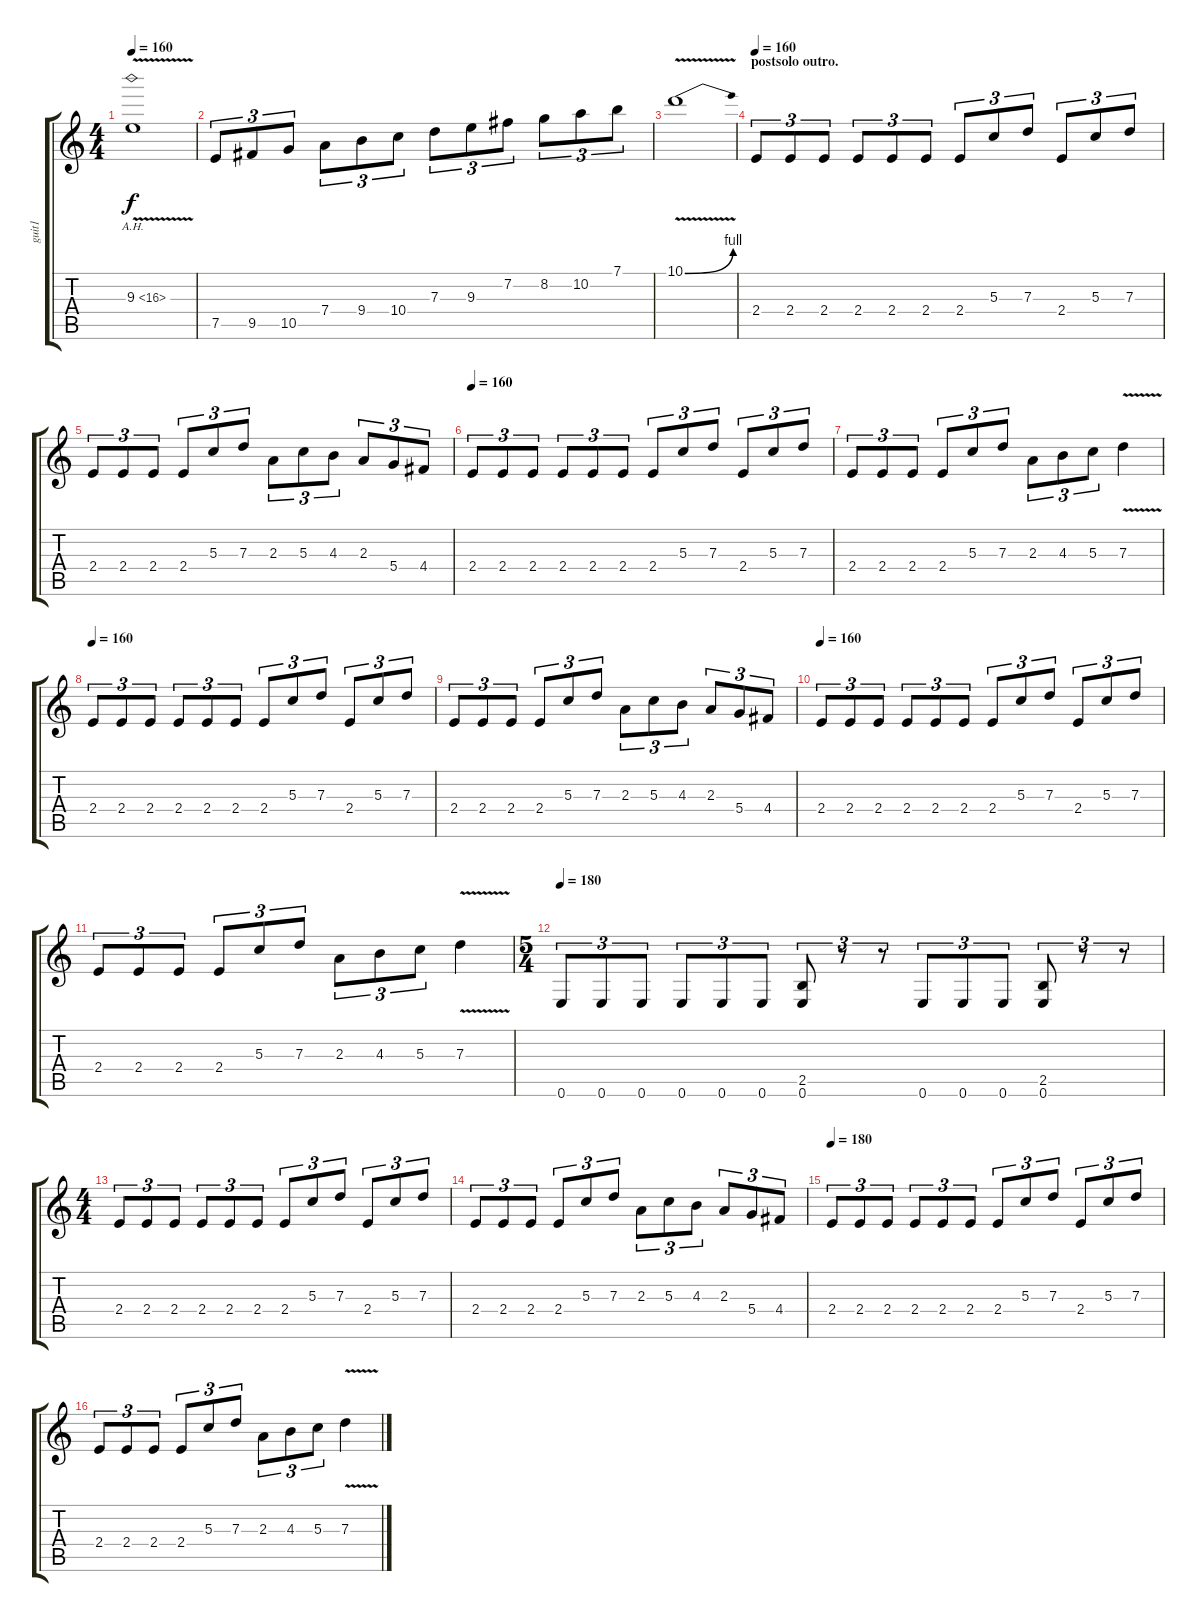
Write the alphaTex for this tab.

\track ("guit1" "guit1") {instrument distortionguitar}
\staff {score tabs}
\tuning (E4 B3 G3 D3 A2 E2) {hide}
\ts (4 4)
\tempo 160
\clef g2
\ks c
9.3{ah 7 v}.1{dy f} |
7.5.8{tu (3 2)} 9.5.8{tu (3 2)} 10.5.8{tu (3 2)} 7.4.8{tu (3 2)} 9.4.8{tu (3 2)} 10.4.8{tu (3 2)} 7.3.8{tu (3 2)} 9.3.8{tu (3 2)} 7.2.8{tu (3 2)} 8.2.8{tu (3 2)} 10.2.8{tu (3 2)} 7.1.8{tu (3 2)} |
10.1{be (bend 0 0 60 4) v}.1 |
\section ("" "postsolo outro.")
\tempo 160
2.4.8{tu (3 2)} 2.4.8{tu (3 2)} 2.4.8{tu (3 2)} 2.4.8{tu (3 2)} 2.4.8{tu (3 2)} 2.4.8{tu (3 2)} 2.4.8{tu (3 2)} 5.3.8{tu (3 2)} 7.3.8{tu (3 2)} 2.4.8{tu (3 2)} 5.3.8{tu (3 2)} 7.3.8{tu (3 2)} |
2.4.8{tu (3 2)} 2.4.8{tu (3 2)} 2.4.8{tu (3 2)} 2.4.8{tu (3 2)} 5.3.8{tu (3 2)} 7.3.8{tu (3 2)} 2.3.8{tu (3 2)} 5.3.8{tu (3 2)} 4.3.8{tu (3 2)} 2.3.8{tu (3 2)} 5.4.8{tu (3 2)} 4.4.8{tu (3 2)} |
\tempo 160
2.4.8{tu (3 2)} 2.4.8{tu (3 2)} 2.4.8{tu (3 2)} 2.4.8{tu (3 2)} 2.4.8{tu (3 2)} 2.4.8{tu (3 2)} 2.4.8{tu (3 2)} 5.3.8{tu (3 2)} 7.3.8{tu (3 2)} 2.4.8{tu (3 2)} 5.3.8{tu (3 2)} 7.3.8{tu (3 2)} |
2.4.8{tu (3 2)} 2.4.8{tu (3 2)} 2.4.8{tu (3 2)} 2.4.8{tu (3 2)} 5.3.8{tu (3 2)} 7.3.8{tu (3 2)} 2.3.8{tu (3 2)} 4.3.8{tu (3 2)} 5.3.8{tu (3 2)} 7.3{v}.4 |
\tempo 160
2.4.8{tu (3 2)} 2.4.8{tu (3 2)} 2.4.8{tu (3 2)} 2.4.8{tu (3 2)} 2.4.8{tu (3 2)} 2.4.8{tu (3 2)} 2.4.8{tu (3 2)} 5.3.8{tu (3 2)} 7.3.8{tu (3 2)} 2.4.8{tu (3 2)} 5.3.8{tu (3 2)} 7.3.8{tu (3 2)} |
2.4.8{tu (3 2)} 2.4.8{tu (3 2)} 2.4.8{tu (3 2)} 2.4.8{tu (3 2)} 5.3.8{tu (3 2)} 7.3.8{tu (3 2)} 2.3.8{tu (3 2)} 5.3.8{tu (3 2)} 4.3.8{tu (3 2)} 2.3.8{tu (3 2)} 5.4.8{tu (3 2)} 4.4.8{tu (3 2)} |
\tempo 160
2.4.8{tu (3 2)} 2.4.8{tu (3 2)} 2.4.8{tu (3 2)} 2.4.8{tu (3 2)} 2.4.8{tu (3 2)} 2.4.8{tu (3 2)} 2.4.8{tu (3 2)} 5.3.8{tu (3 2)} 7.3.8{tu (3 2)} 2.4.8{tu (3 2)} 5.3.8{tu (3 2)} 7.3.8{tu (3 2)} |
2.4.8{tu (3 2)} 2.4.8{tu (3 2)} 2.4.8{tu (3 2)} 2.4.8{tu (3 2)} 5.3.8{tu (3 2)} 7.3.8{tu (3 2)} 2.3.8{tu (3 2)} 4.3.8{tu (3 2)} 5.3.8{tu (3 2)} 7.3{v}.4 |
\ts (5 4)
\tempo 180
0.6.8{tu (3 2)} 0.6.8{tu (3 2)} 0.6.8{tu (3 2)} 0.6.8{tu (3 2)} 0.6.8{tu (3 2)} 0.6.8{tu (3 2)} (2.5 0.6).8{tu (3 2)} r.8{tu (3 2)} r.8{tu (3 2)} 0.6.8{tu (3 2)} 0.6.8{tu (3 2)} 0.6.8{tu (3 2)} (2.5 0.6).8{tu (3 2)} r.8{tu (3 2)} r.8{tu (3 2)} |
\ts (4 4)
2.4.8{tu (3 2)} 2.4.8{tu (3 2)} 2.4.8{tu (3 2)} 2.4.8{tu (3 2)} 2.4.8{tu (3 2)} 2.4.8{tu (3 2)} 2.4.8{tu (3 2)} 5.3.8{tu (3 2)} 7.3.8{tu (3 2)} 2.4.8{tu (3 2)} 5.3.8{tu (3 2)} 7.3.8{tu (3 2)} |
2.4.8{tu (3 2)} 2.4.8{tu (3 2)} 2.4.8{tu (3 2)} 2.4.8{tu (3 2)} 5.3.8{tu (3 2)} 7.3.8{tu (3 2)} 2.3.8{tu (3 2)} 5.3.8{tu (3 2)} 4.3.8{tu (3 2)} 2.3.8{tu (3 2)} 5.4.8{tu (3 2)} 4.4.8{tu (3 2)} |
\tempo 180
2.4.8{tu (3 2)} 2.4.8{tu (3 2)} 2.4.8{tu (3 2)} 2.4.8{tu (3 2)} 2.4.8{tu (3 2)} 2.4.8{tu (3 2)} 2.4.8{tu (3 2)} 5.3.8{tu (3 2)} 7.3.8{tu (3 2)} 2.4.8{tu (3 2)} 5.3.8{tu (3 2)} 7.3.8{tu (3 2)} |
2.4.8{tu (3 2)} 2.4.8{tu (3 2)} 2.4.8{tu (3 2)} 2.4.8{tu (3 2)} 5.3.8{tu (3 2)} 7.3.8{tu (3 2)} 2.3.8{tu (3 2)} 4.3.8{tu (3 2)} 5.3.8{tu (3 2)} 7.3{v}.4
